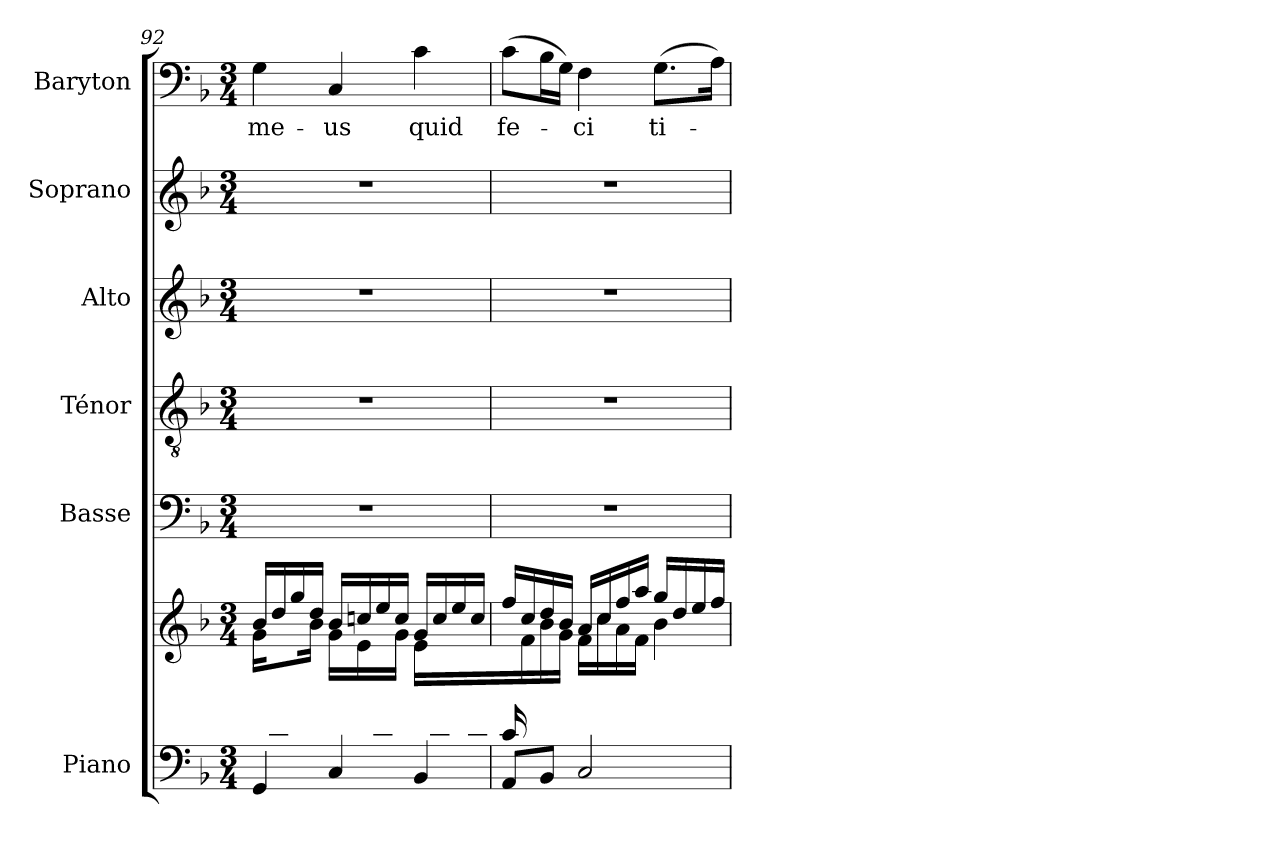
**kern	**kern	**kern	**kern	**kern	**kern	**kern	**text
*part6	*part6	*part5	*part4	*part3	*part2	*part1	*part1
*staff7	*staff6	*staff5	*staff4	*staff3	*staff2	*staff1	*staff1
*I"Piano	*	*I"Basse	*I"Ténor	*I"Alto	*I"Soprano	*I"Baryton	*
*I'Pno.	*	*I'B.	*I'T.	*I'Alt.	*I'So.	*I'Bar.	*
*clefF4	*clefG2	*clefF4	*clefGv2	*clefG2	*clefG2	*clefF4	*
*k[b-]	*k[b-]	*k[b-]	*k[b-]	*k[b-]	*k[b-]	*k[b-]	*
*M3/4	*M3/4	*M3/4	*M3/4	*M3/4	*M3/4	*M3/4	*
=92	=92	=92	=92	=92	=92	=92	=92
*^	*^	*	*	*	*	*	*
!	!	!	!	!	!	!	!	!	!LO:LY:b
16ryy	4GG/	16b-/LL	16g\LL	2.r	2.r	2.r	2.r	4G\	me-
16d/	.	16dd/	8ryy	.	.	.	.	.	.
16B-/	.	16gg/	.	.	.	.	.	.	.
8.ryy	.	16dd/JJ	16b-\JJ	.	.	.	.	.	.
!	!	!	!	!	!	!	!	!	!LO:LY:b
.	4C/	16b-/LL	16g\LL	.	.	.	.	4C/	-us
.	.	16ccn/	16e\	.	.	.	.	.	.
16c/	.	16ee/	16ryy	.	.	.	.	.	.
8ryy	.	16cc/JJ	16g\JJ	.	.	.	.	.	.
!	!	!	!	!	!	!	!	!	!LO:LY:b
.	4BB-/	16g/LL	16e\LL	.	.	.	.	4c\	quid
16c/	.	16cc/	8.ryy	.	.	.	.	.	.
16G/	.	16ee/	.	.	.	.	.	.	.
16c/JJ	.	16cc/JJ	.	.	.	.	.	.	.
=93	=93	=93	=93	=93	=93	=93	=93	=93	=93
!	!	!	!	!	!	!	!	!	!LO:LY:b
16c/LL	8AA/L	16ff/LL	16ryy	2.r	2.r	2.r	2.r	(8c\L	fe-
2ryy	.	16cc/	16f\	.	.	.	.	.	.
.	8BB-/J	16dd/	16b-\	.	.	.	.	16B-\L	.
.	.	16b-/JJ	16g\JJ	.	.	.	.	16G\JJ)	.
!	!	!	!	!	!	!	!	!	!LO:LY:b
.	2C/	16a/LL	16f\LL	.	.	.	.	4F\	-ci
.	.	16cc/	16cc\	.	.	.	.	.	.
.	.	16ff/	16a\	.	.	.	.	.	.
.	.	16aa/JJ	16f\JJ	.	.	.	.	.	.
!	!	!	!	!	!	!	!	!	!LO:LY:b
.	.	16gg/LL	4b-\	.	.	.	.	(8.G\L	ti-
8.ryy	.	16dd/	.	.	.	.	.	.	.
.	.	16ee/	.	.	.	.	.	.	.
.	.	16ff/JJ	.	.	.	.	.	16A\Jk)	.
*v	*v	*	*	*	*	*	*	*	*
*	*v	*v	*	*	*	*	*	*
=	=	=	=	=	=	=	=
*-	*-	*-	*-	*-	*-	*-	*-
